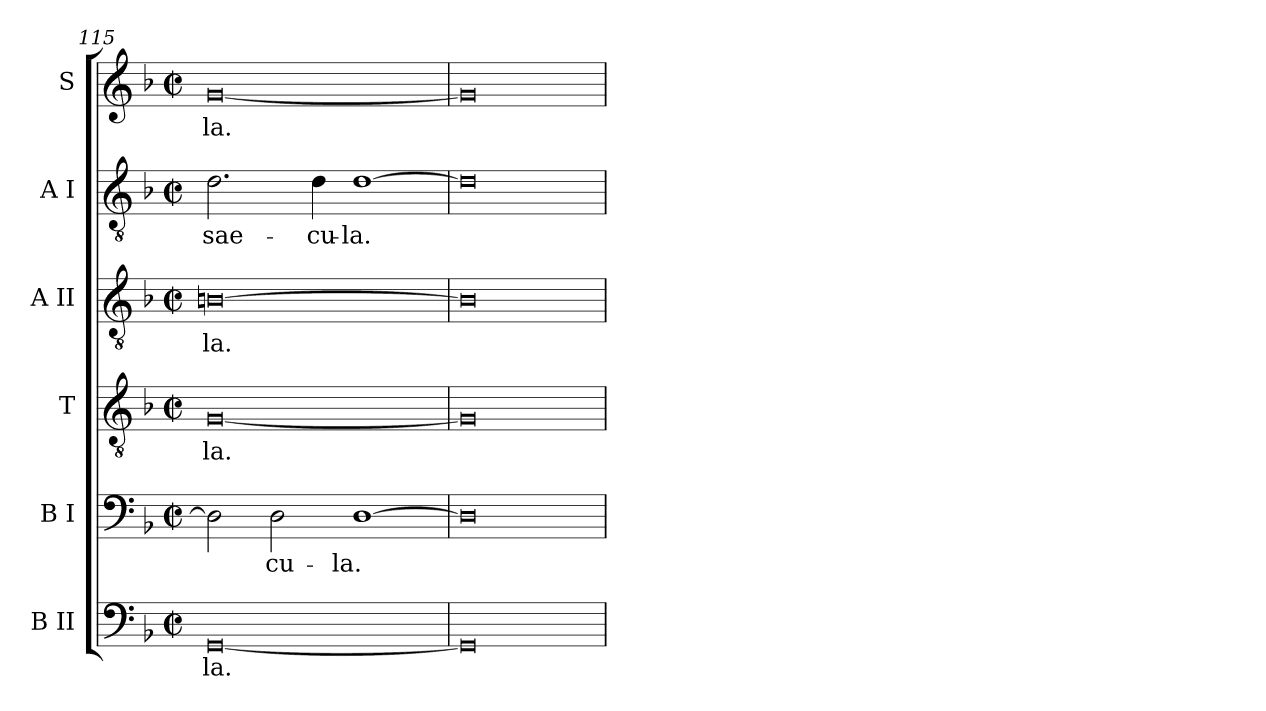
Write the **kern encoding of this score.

**kern	**text	**kern	**text	**kern	**text	**kern	**text	**kern	**text	**kern	**text
*part6	*part6	*part5	*part5	*part4	*part4	*part3	*part3	*part2	*part2	*part1	*part1
*staff6	*staff6	*staff5	*staff5	*staff4	*staff4	*staff3	*staff3	*staff2	*staff2	*staff1	*staff1
*I"B II	*	*I"B I	*	*I"T	*	*I"A II	*	*I"A I	*	*I"S	*
*I'B II	*	*I'B I	*	*I'T	*	*I'A II	*	*I'A I	*	*I'S	*
*clefF4	*	*clefF4	*	*clefGv2	*	*clefGv2	*	*clefGv2	*	*clefG2	*
*k[b-]	*	*k[b-]	*	*k[b-]	*	*k[b-]	*	*k[b-]	*	*k[b-]	*
*F:	*	*F:	*	*F:	*	*F:	*	*F:	*	*F:	*
*M2/2	*	*M2/2	*	*M2/2	*	*M2/2	*	*M2/2	*	*M2/2	*
*met(c|)	*	*met(c|)	*	*met(c|)	*	*met(c|)	*	*met(c|)	*	*met(c|)	*
=115	=115	=115	=115	=115	=115	=115	=115	=115	=115	=115	=115
!	!LO:LY:b:cj	!	!LO:LY:b:cj	!	!LO:LY:b:cj	!	!LO:LY:b:cj	!	!LO:LY:b:cj	!	!LO:LY:b:cj
[<0GG	la.	2D\]	--	[<0G	la.	[>0Bn	-la.	2.d\	sae-	[<0g	la.
!	!	!	!LO:LY:b:cj	!	!	!	!	!	!	!	!
.	.	2D\	-cu-	.	.	.	.	.	.	.	.
!	!	!	!	!	!	!	!	!	!LO:LY:b:cj	!	!
.	.	.	.	.	.	.	.	4d\	-cu-	.	.
!	!	!	!LO:LY:b:cj	!	!	!	!	!	!LO:LY:b:cj	!	!
.	.	[>1D	-la.	.	.	.	.	[>1d	-la.	.	.
=116	=116	=116	=116	=116	=116	=116	=116	=116	=116	=116	=116
!	!LO:LY:b:cj	!	!LO:LY:b:cj	!	!LO:LY:b:cj	!	!LO:LY:b:cj	!	!LO:LY:b:cj	!	!LO:LY:b:cj
0GG]	.	0D]	.	0G]	.	0B]	.	0d]	.	0g]	.
=!	=!	=!	=!	=!	=!	=!	=!	=!	=!	=!	=!
*-	*-	*-	*-	*-	*-	*-	*-	*-	*-	*-	*-
